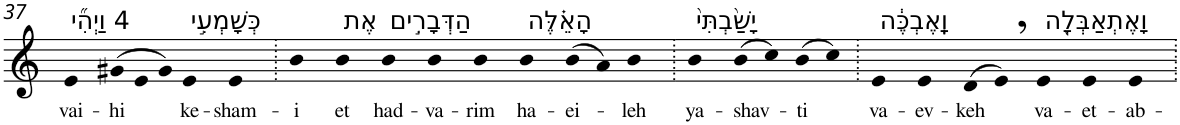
**kern	**text
*part1	*part1
*staff1	*staff1
*I"Piano	*
*I'Pno	*
!!LO:PB:g=z
*clefG2	*
*k[]	*
=37	=37
!LO:TX:a:t=4 וַיְהִ֞י	!
!	!LO:LY:b
4e	vai-
*Xtuplet	*
!	!LO:LY:b
(>12g#X	-hi
12e	.
12g#)	.
!LO:TX:a:t=כְּשָׁמְעִ֣י	!
!	!LO:LY:b
4e	ke-
!	!LO:LY:b
4e	-sham-
=38.	=38.
!	!LO:LY:b
4b	-i
!LO:TX:a:t=אֶת	!
!	!LO:LY:b
4b	et
!LO:TX:a:t=הַדְּבָרִ֣ים	!
!	!LO:LY:b
4b	had-
!	!LO:LY:b
4b	-va-
!	!LO:LY:b
4b	-rim
!LO:TX:a:t=הָאֵ֗לֶּה	!
!	!LO:LY:b
4b	ha-
!	!LO:LY:b
(>8b	-ei-
8a)	.
!	!LO:LY:b
4b	-leh
=39.	=39.
!LO:TX:a:t=יָשַׁ֙בְתִּי֙	!
!	!LO:LY:b
4b	ya-
!	!LO:LY:b
(>8b	-shav-
8cc)	.
!	!LO:LY:b
(>8b	-ti
8cc)	.
=40.	=40.
!LO:TX:a:t=וָֽאֶבְכֶּ֔ה	!
!	!LO:LY:b
4e	va-
!	!LO:LY:b
4e	-ev-
!	!LO:LY:b
(>8d	-keh
8e,)	.
!LO:TX:a:t=וָאֶתְאַבְּלָ֖ה	!
!	!LO:LY:b
4e	va-
!	!LO:LY:b
4e	-et-
!	!LO:LY:b
4e	-ab-
=.	=.
*-	*-
